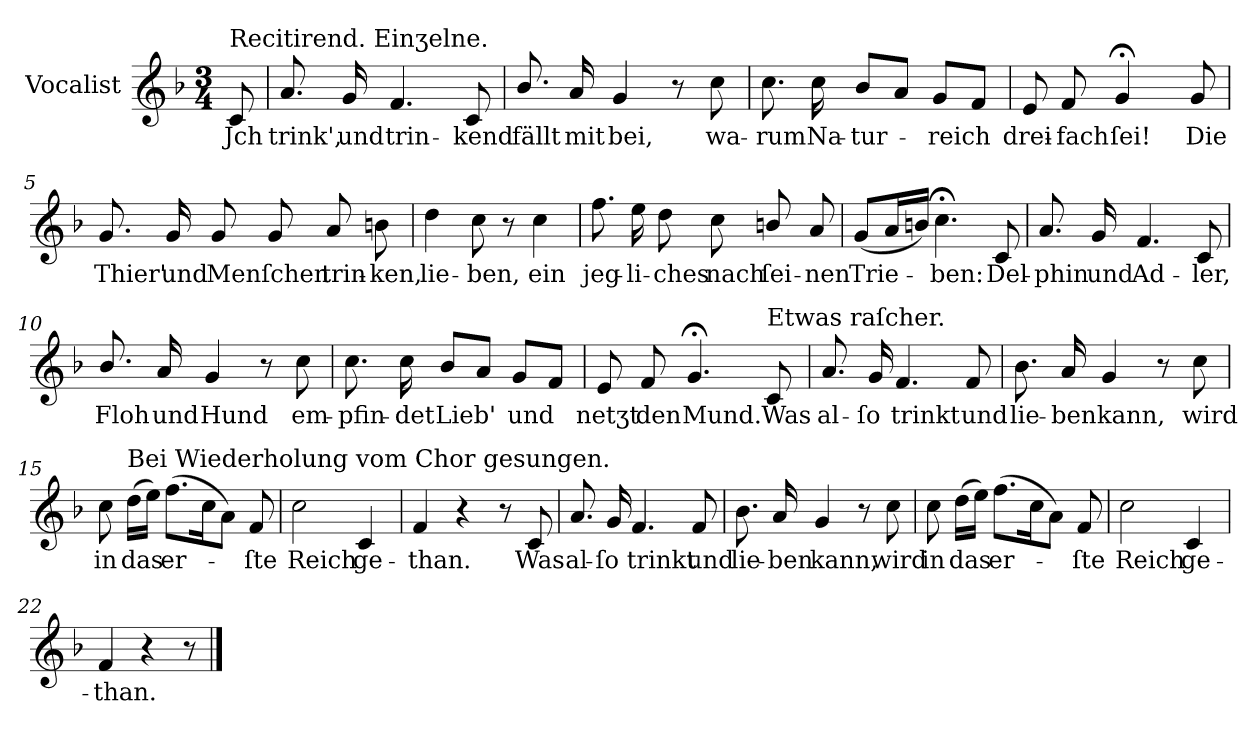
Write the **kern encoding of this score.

**kern	**text
*part1	*part1
*staff1	*staff1
*I"Vocalist	*
*clefG2	*
*k[b-]	*
*F:	*
*M3/4	*
=	=
!LO:TX:a:t=Recitirend. Einʒelne.	!
8c	Jch
=1	=1
8.a	trink',
16g	und
4.f	trin-
8c	-kend
=2	=2
8.b-/	fällt
16a	mit
4g	bei,
8r	.
8cc	wa-
=3	=3
8.cc	-rum
16cc	Na-
8b-L	-tur-
8aJ	.
8gL	-reich
8fJ	.
=4	=4
8e	drei-
8f	-fach
!LO:N:vis=4	!
4.g;<	ſei!
8g	Die
=5	=5
8.g	Thier'
16g	und
8g	Menſchen
8g	.
8a	trin-
8bn	-ken,
=6	=6
4dd	lie-
8cc	-ben,
8r	.
4cc	ein
=7	=7
8.ff	jeg-
16ee	-li-
8dd	-ches
8cc	nach
8bn/	ſei-
8a	-nen
=8	=8
(8gL	Trie-
16aL	.
16bnJJ)	.
4.cc;<	-ben:
8c	Del-
=9	=9
8.a	-phin
16g	und
4.f	Ad-
8c	-ler,
=10	=10
8.b-/	Floh
16a	und
4g	Hund
8r	.
8cc	em-
=11	=11
8.cc	-pfin-
16cc	-det
8b-L	Lieb'
8aJ	.
8gL	und
8fJ	.
=12	=12
8e	netʒt
8f	den
4.g;<	Mund.
!LO:TX:a:t=Etwas raſcher.	!
8c	Was
=13	=13
8.a	al-
16g	-ſo
4.f	trinkt
8f	und
=14	=14
8.b-	lie-
16a	-ben
4g	kann,
8r	.
8cc	wird
=15	=15
8cc	in
!LO:TX:a:t=Bei Wiederholung vom Chor gesungen.	!
(16ddLL	das
16eeJJ)	.
(8.ffL	er-
16ccK	.
8aJ)	.
8f	-ſte
=16	=16
2cc	Reich
4c	ge-
=17	=17
4f	-than.
4r	.
8r	.
8c	Was
=18	=18
8.a	al-
16g	-ſo
4.f	trinkt
8f	und
=19	=19
8.b-	lie-
16a	-ben
4g	kann,
8r	.
8cc	wird
=20	=20
8cc	in
(16ddLL	das
16eeJJ)	.
(8.ffL	er-
16ccK	.
8aJ)	.
8f	-ſte
=21	=21
2cc	Reich
4c	ge-
=22	=22
4f	-than.
4r	.
8r	.
==	==
*-	*-
